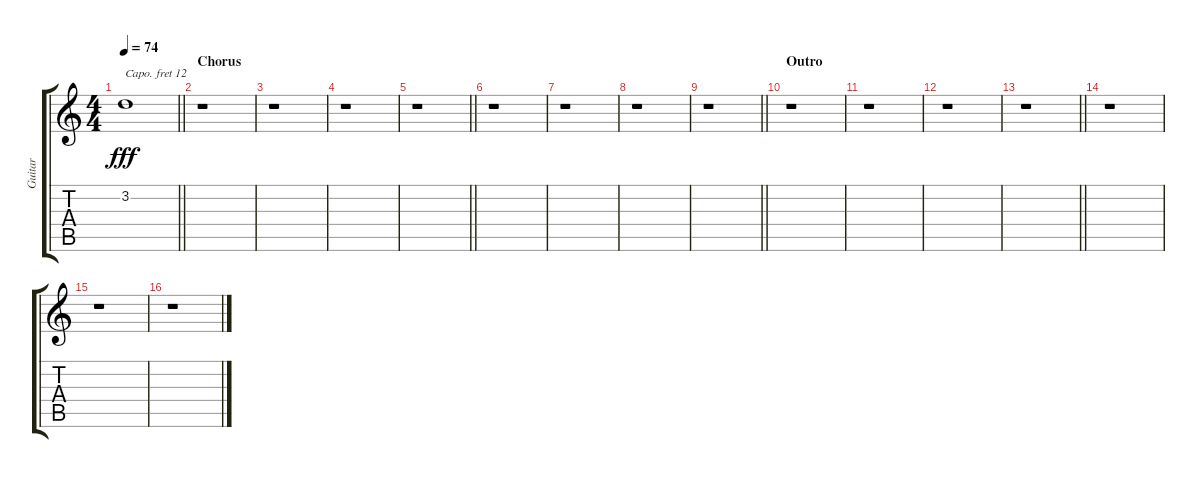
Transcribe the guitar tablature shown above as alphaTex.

\track ("Guitar" "Guitar") {instrument recorder}
\staff {score tabs}
\capo 12
\tuning (E4 B3 G3 D3 A2 E2) {hide}
\ts (4 4)
\tempo 74
\clef g2
\barLineRight lightlight
\ks c
3.2.1{dy fff} |
\section ("" "Chorus")
r.1 |
r.1 |
r.1 |
\barLineRight lightlight
r.1 |
r.1 |
r.1 |
r.1 |
\barLineRight lightlight
r.1 |
\section ("" "Outro")
r.1 |
r.1 |
r.1 |
\barLineRight lightlight
r.1 |
r.1 |
r.1 |
r.1
